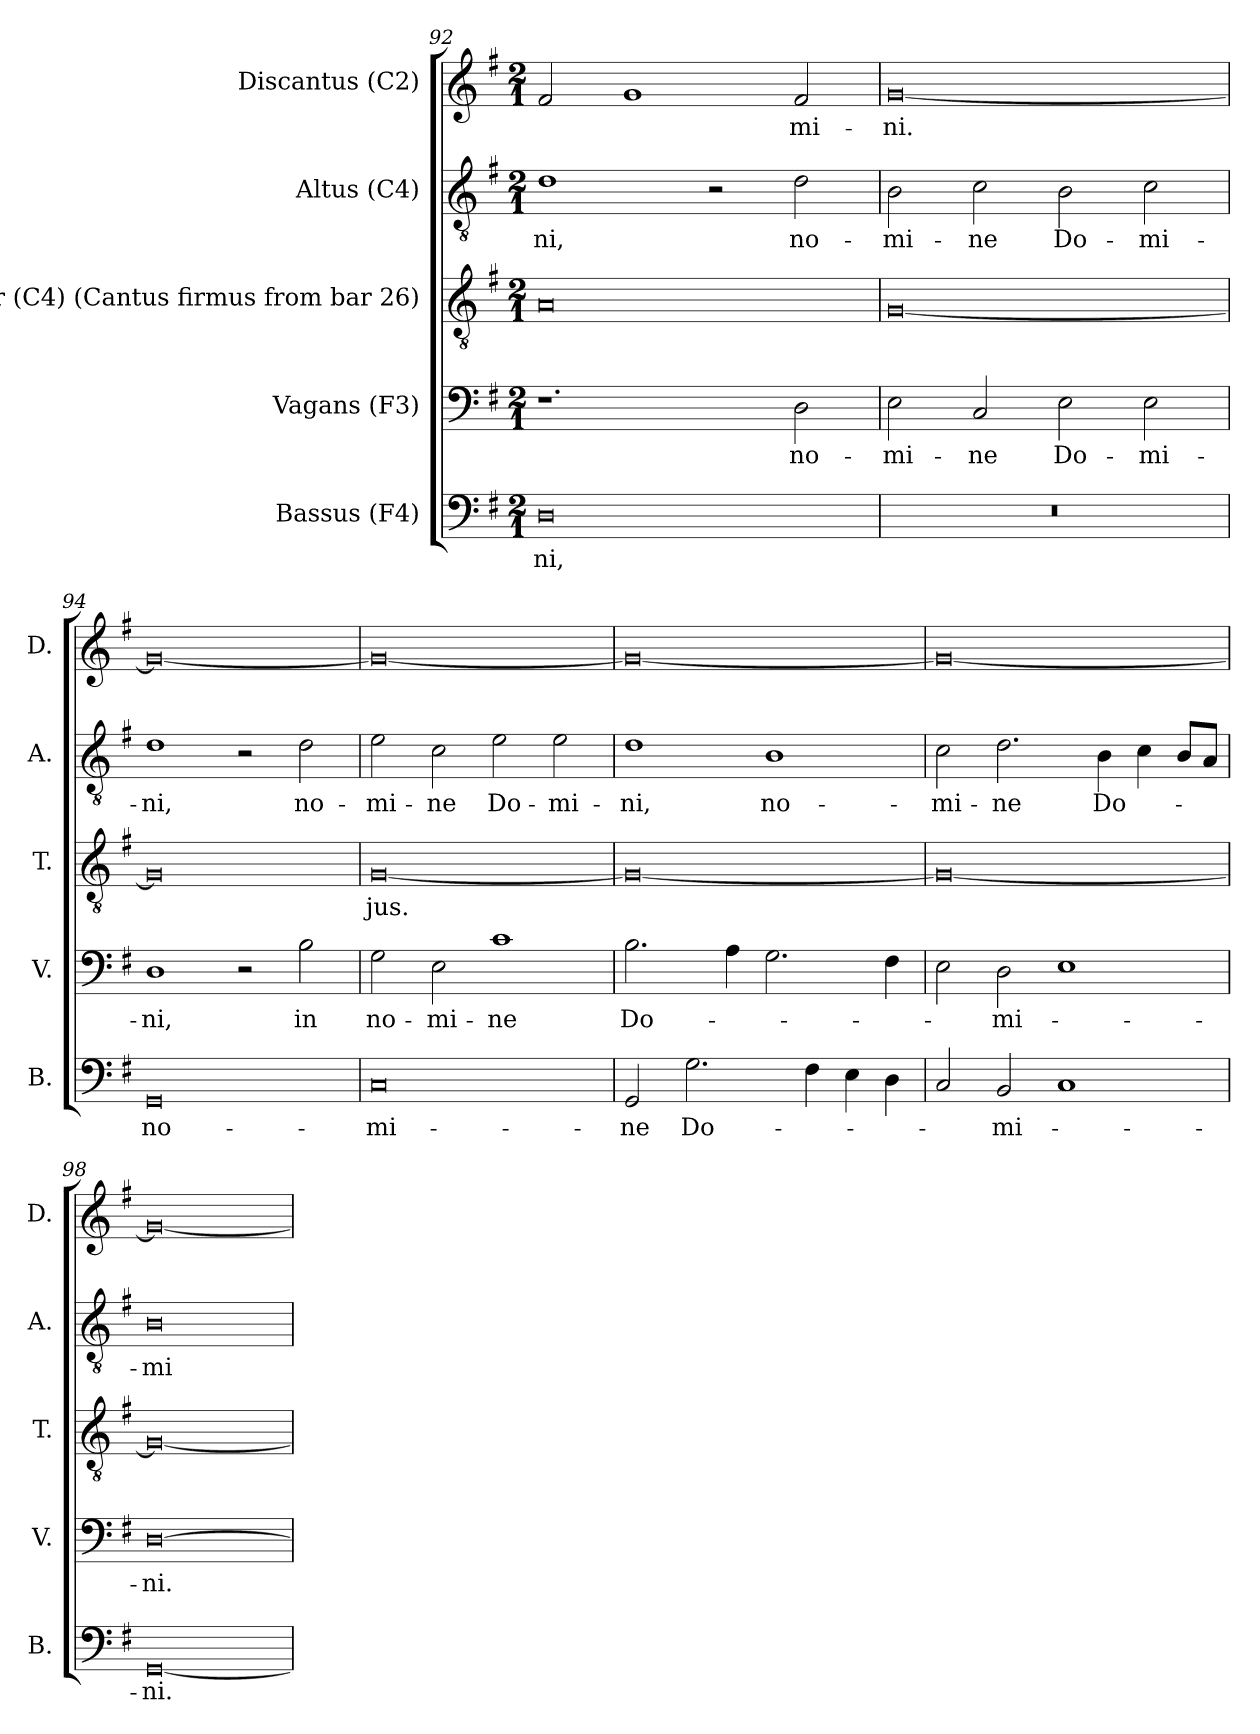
**kern	**text	**kern	**text	**kern	**text	**kern	**text	**kern	**text
*part5	*part5	*part4	*part4	*part3	*part3	*part2	*part2	*part1	*part1
*staff5	*staff5	*staff4	*staff4	*staff3	*staff3	*staff2	*staff2	*staff1	*staff1
*I"Bassus (F4)	*	*I"Vagans (F3)	*	*I"Tenor (C4) (Cantus firmus from bar 26)	*	*I"Altus (C4)	*	*I"Discantus (C2)	*
*I'B.	*	*I'V.	*	*I'T.	*	*I'A.	*	*I'D.	*
*clefF4	*	*clefF4	*	*clefGv2	*	*clefGv2	*	*clefG2	*
*	*	*ITrd7c12	*	*ITrd7c12	*	*	*	*	*
*k[f#]	*	*k[f#]	*	*k[f#]	*	*k[f#]	*	*k[f#]	*
*G:	*	*G:	*	*G:	*	*G:	*	*G:	*
*M2/1	*	*M2/1	*	*M2/1	*	*M2/1	*	*M2/1	*
=92	=92	=92	=92	=92	=92	=92	=92	=92	=92
!	!LO:LY:b:color=#000000	!	!	!	!	!	!	!	!
!	!	!	!	!	!	!	!LO:LY:b:color=#000000	!	!
0Di	-ni,	1.r	.	0AAi	.	1di	-ni,	2f#i/	.
.	.	.	.	.	.	.	.	1gi	.
.	.	.	.	.	.	2r	.	.	.
!	!	!	!LO:LY:b:color=#000000	!	!	!	!	!	!
!	!	!	!	!	!	!	!LO:LY:b:color=#000000	!	!
!	!	!	!	!	!	!	!	!	!LO:LY:b:color=#000000
.	.	2DDi\	no-	.	.	2di\	no-	2f#i/	-mi-
=93	=93	=93	=93	=93	=93	=93	=93	=93	=93
!LO:N:vis=1	!	!	!	!	!	!	!	!	!
!	!	!	!LO:LY:b:color=#000000	!	!	!	!	!	!
!	!	!	!	!	!	!	!LO:LY:b:color=#000000	!	!
!	!	!	!	!	!	!	!	!	!LO:LY:b:color=#000000
0r	.	2EEi\	-mi-	[0GGi	.	2Bi\	-mi-	[0gi	-ni.
!	!	!	!LO:LY:b:color=#000000	!	!	!	!	!	!
!	!	!	!	!	!	!	!LO:LY:b:color=#000000	!	!
.	.	2CCi/	-ne	.	.	2ci\	-ne	.	.
!	!	!	!LO:LY:b:color=#000000	!	!	!	!	!	!
!	!	!	!	!	!	!	!LO:LY:b:color=#000000	!	!
.	.	2EEi\	Do-	.	.	2Bi\	Do-	.	.
!	!	!	!LO:LY:b:color=#000000	!	!	!	!	!	!
!	!	!	!	!	!	!	!LO:LY:b:color=#000000	!	!
.	.	2EEi\	-mi-	.	.	2ci\	-mi-	.	.
=94	=94	=94	=94	=94	=94	=94	=94	=94	=94
!	!LO:LY:b:color=#000000	!	!	!	!	!	!	!	!
!	!	!	!LO:LY:b:color=#000000	!	!	!	!	!	!
!	!	!	!	!	!	!	!LO:LY:b:color=#000000	!	!
0GGi	no-	1DDi	-ni,	0GGi]	.	1di	-ni,	0gi_	.
.	.	2r	.	.	.	2r	.	.	.
!	!	!	!LO:LY:b:color=#000000	!	!	!	!	!	!
!	!	!	!	!	!	!	!LO:LY:b:color=#000000	!	!
.	.	2BBi\	in	.	.	2di\	no-	.	.
!!LO:PB:g=z
=95	=95	=95	=95	=95	=95	=95	=95	=95	=95
!	!LO:LY:b:color=#000000	!	!	!	!	!	!	!	!
!	!	!	!LO:LY:b:color=#000000	!	!	!	!	!	!
!	!	!	!	!	!LO:LY:b:color=#000000	!	!	!	!
!	!	!	!	!	!	!	!LO:LY:b:color=#000000	!	!
0Ci	-mi-	2GGi\	no-	[0GGi	-jus.	2ei\	-mi-	0gi_	.
!	!	!	!LO:LY:b:color=#000000	!	!	!	!	!	!
!	!	!	!	!	!	!	!LO:LY:b:color=#000000	!	!
.	.	2EEi\	-mi-	.	.	2ci\	-ne	.	.
!	!	!	!LO:LY:b:color=#000000	!	!	!	!	!	!
!	!	!	!	!	!	!	!LO:LY:b:color=#000000	!	!
.	.	1Ci	-ne	.	.	2ei\	Do-	.	.
!	!	!	!	!	!	!	!LO:LY:b:color=#000000	!	!
.	.	.	.	.	.	2ei\	-mi-	.	.
=96	=96	=96	=96	=96	=96	=96	=96	=96	=96
!	!LO:LY:b:color=#000000	!	!	!	!	!	!	!	!
!	!	!	!LO:LY:b:color=#000000	!	!	!	!	!	!
!	!	!	!	!	!	!	!LO:LY:b:color=#000000	!	!
2GGi/	-ne	2.BBi\	Do-	0GGi_	.	1di	-ni,	0gi_	.
!	!LO:LY:b:color=#000000	!	!	!	!	!	!	!	!
2.Gi\	Do-	.	.	.	.	.	.	.	.
.	.	4AAi\	.	.	.	.	.	.	.
!	!	!	!	!	!	!	!LO:LY:b:color=#000000	!	!
.	.	2.GGi\	.	.	.	1Bi	no-	.	.
4F#i\	.	.	.	.	.	.	.	.	.
4Ei\	.	.	.	.	.	.	.	.	.
4Di\	.	4FF#i\	.	.	.	.	.	.	.
=97	=97	=97	=97	=97	=97	=97	=97	=97	=97
!	!	!	!	!	!	!	!LO:LY:b:color=#000000	!	!
2Ci/	.	2EEi\	.	0GGi_	.	2ci\	-mi-	0gi_	.
!	!LO:LY:b:color=#000000	!	!	!	!	!	!	!	!
!	!	!	!LO:LY:b:color=#000000	!	!	!	!	!	!
!	!	!	!	!	!	!	!LO:LY:b:color=#000000	!	!
2BBi/	-mi-	2DDi\	-mi-	.	.	2.di\	-ne	.	.
1Ci	.	1EEi	.	.	.	.	.	.	.
!	!	!	!	!	!	!	!LO:LY:b:color=#000000	!	!
.	.	.	.	.	.	4Bi\	Do-	.	.
.	.	.	.	.	.	4ci\	.	.	.
.	.	.	.	.	.	8Bi/L	.	.	.
.	.	.	.	.	.	8Ai/J	.	.	.
=98	=98	=98	=98	=98	=98	=98	=98	=98	=98
!	!LO:LY:b:color=#000000	!	!	!	!	!	!	!	!
!	!	!	!LO:LY:b:color=#000000	!	!	!	!	!	!
!	!	!	!	!	!	!	!LO:LY:b:color=#000000	!	!
[0GGi	-ni.	[0DDi	-ni.	0GGi_	.	0Bi	-mi-	0gi_	.
=	=	=	=	=	=	=	=	=	=
*-	*-	*-	*-	*-	*-	*-	*-	*-	*-
